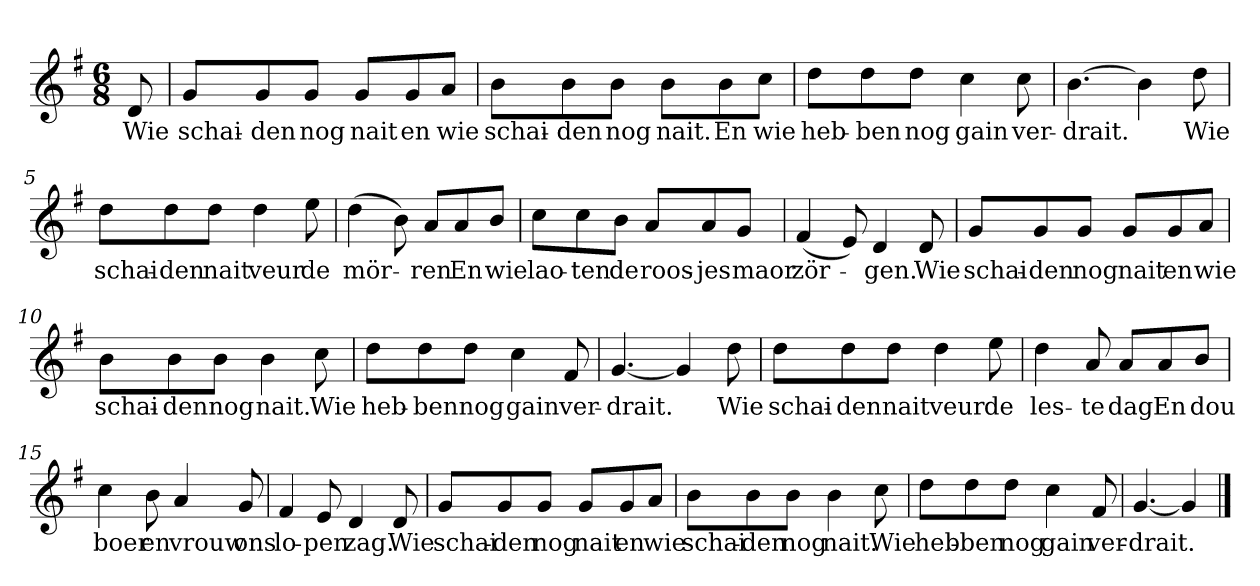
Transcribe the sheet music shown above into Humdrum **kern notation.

**kern	**text
*part1	*part1
*staff1	*staff1
*clefG2	*
*k[f#]	*
*G:	*
*M6/8	*
*MM120	*
=	=
8d	Wie
=1	=1
8g/L	schai-
8g/	-den
8g/J	nog
8g/L	nait
8g/	en
8a/J	wie
=2	=2
8b\L	schai-
8b\	-den
8b\J	nog
8b\L	nait.
8b\	En
8cc\J	wie
=3	=3
8dd\L	heb-
8dd\	-ben
8dd\J	nog
4cc	gain
8cc	ver-
=4	=4
[4.b	-drait.
4b]	.
8dd	Wie
=5	=5
8dd\L	schai-
8dd\	-den
8dd\J	nait
4dd	veur
8ee	de
=6	=6
(4dd	mör-
8b)	.
8a/L	-ren
8a/	En
8b/J	wie
=7	=7
8cc\L	lao-
8cc\	-ten
8b\J	de
8a/L	roos-
8a/	-jes
8g/J	maor
=8	=8
(4f#	zör-
8e)	.
4d	-gen.
8d	Wie
=9	=9
8g/L	schai-
8g/	-den
8g/J	nog
8g/L	nait
8g/	en
8a/J	wie
=10	=10
8b\L	schai-
8b\	-den
8b\J	nog
4b	nait.
8cc	Wie
=11	=11
8dd\L	heb-
8dd\	-ben
8dd\J	nog
4cc	gain
8f#	ver-
=12	=12
[4.g	-drait.
4g]	.
8dd	Wie
=13	=13
8dd\L	schai-
8dd\	-den
8dd\J	nait
4dd	veur
8ee	de
=14	=14
4dd	les-
8a	-te
8a/L	dag
8a/	En
8b/J	dou
=15	=15
4cc	boer
8b	en
4a	vrouw
8g	ons
=16	=16
4f#	lo-
8e	-pen
4d	zag.
8d	Wie
=17	=17
8g/L	schai-
8g/	-den
8g/J	nog
8g/L	nait
8g/	en
8a/J	wie
=18	=18
8b\L	schai-
8b\	-den
8b\J	nog
4b	nait.
8cc	Wie
=19	=19
8dd\L	heb-
8dd\	-ben
8dd\J	nog
4cc	gain
8f#	ver-
=20	=20
[4.g	-drait.
4g]	.
==	==
*-	*-
